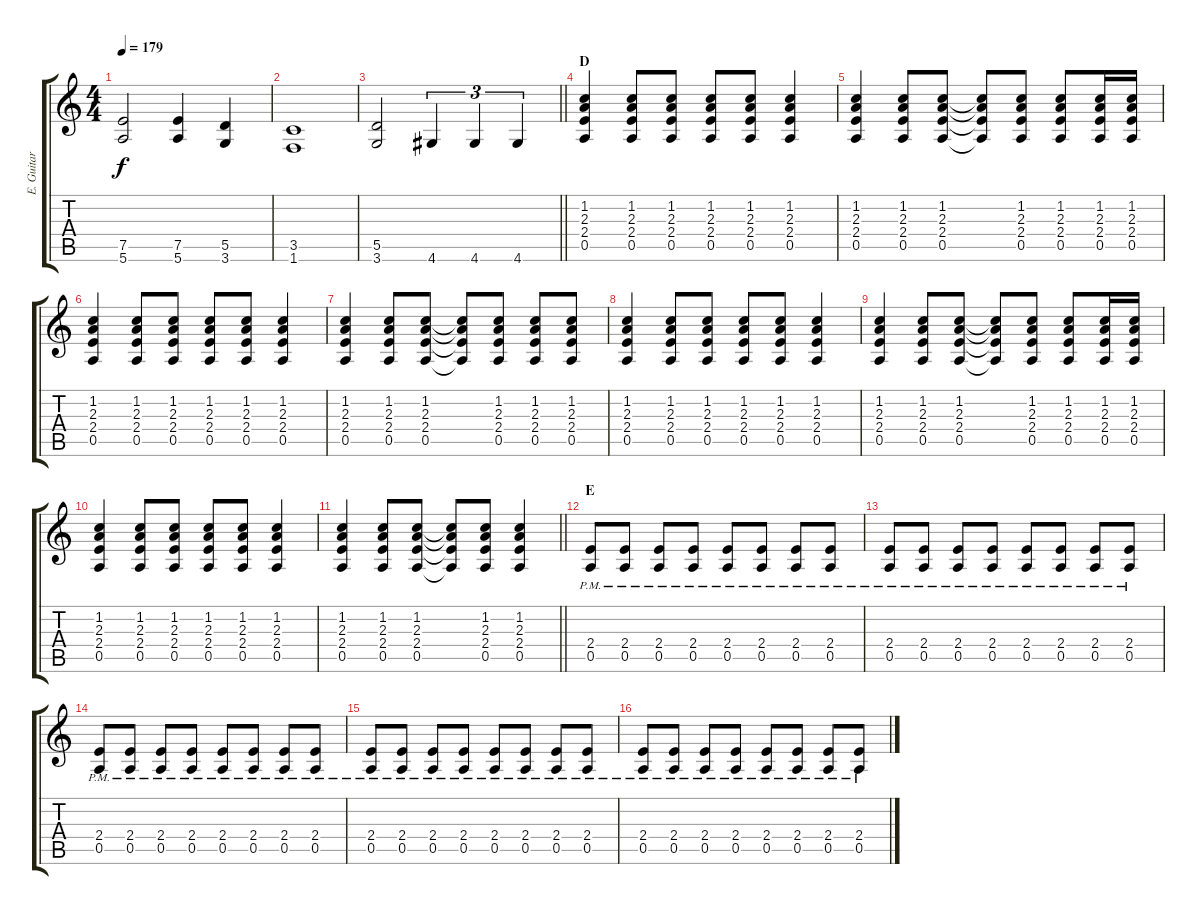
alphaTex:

\track ("E. Guitar I" "E. Guitar ") {instrument overdrivenguitar}
\staff {score tabs}
\tuning (E4 B3 G3 D3 A2 E2) {hide}
\ts (4 4)
\tempo 179
\clef g2
\ks c
(7.5 5.6).2{dy f} (7.5 5.6).4 (5.5 3.6).4 |
(3.5 1.6).1 |
\barLineRight lightlight
(5.5 3.6).2 4.6.4{tu (3 2)} 4.6.4{tu (3 2)} 4.6.4{tu (3 2)} |
\section ("" "D")
(1.2 2.3 2.4 0.5).4 (1.2 2.3 2.4 0.5).8 (1.2 2.3 2.4 0.5).8 (1.2 2.3 2.4 0.5).8 (1.2 2.3 2.4 0.5).8 (1.2 2.3 2.4 0.5).4 |
(1.2 2.3 2.4 0.5).4 (1.2 2.3 2.4 0.5).8 (1.2 2.3 2.4 0.5).8 (1.2{t} 2.3{t} 2.4{t} 0.5{t}).8 (1.2 2.3 2.4 0.5).8 (1.2 2.3 2.4 0.5).8 (1.2 2.3 2.4 0.5).16 (1.2 2.3 2.4 0.5).16 |
(1.2 2.3 2.4 0.5).4 (1.2 2.3 2.4 0.5).8 (1.2 2.3 2.4 0.5).8 (1.2 2.3 2.4 0.5).8 (1.2 2.3 2.4 0.5).8 (1.2 2.3 2.4 0.5).4 |
(1.2 2.3 2.4 0.5).4 (1.2 2.3 2.4 0.5).8 (1.2 2.3 2.4 0.5).8 (1.2{t} 2.3{t} 2.4{t} 0.5{t}).8 (1.2 2.3 2.4 0.5).8 (1.2 2.3 2.4 0.5).8 (1.2 2.3 2.4 0.5).8 |
(1.2 2.3 2.4 0.5).4 (1.2 2.3 2.4 0.5).8 (1.2 2.3 2.4 0.5).8 (1.2 2.3 2.4 0.5).8 (1.2 2.3 2.4 0.5).8 (1.2 2.3 2.4 0.5).4 |
(1.2 2.3 2.4 0.5).4 (1.2 2.3 2.4 0.5).8 (1.2 2.3 2.4 0.5).8 (1.2{t} 2.3{t} 2.4{t} 0.5{t}).8 (1.2 2.3 2.4 0.5).8 (1.2 2.3 2.4 0.5).8 (1.2 2.3 2.4 0.5).16 (1.2 2.3 2.4 0.5).16 |
(1.2 2.3 2.4 0.5).4 (1.2 2.3 2.4 0.5).8 (1.2 2.3 2.4 0.5).8 (1.2 2.3 2.4 0.5).8 (1.2 2.3 2.4 0.5).8 (1.2 2.3 2.4 0.5).4 |
\barLineRight lightlight
(1.2 2.3 2.4 0.5).4 (1.2 2.3 2.4 0.5).8 (1.2 2.3 2.4 0.5).8 (1.2{t} 2.3{t} 2.4{t} 0.5{t}).8 (1.2 2.3 2.4 0.5).8 (1.2 2.3 2.4 0.5).4 |
\section ("" "E")
(2.4{pm} 0.5{pm}).8 (2.4{pm} 0.5{pm}).8 (2.4{pm} 0.5{pm}).8 (2.4{pm} 0.5{pm}).8 (2.4{pm} 0.5{pm}).8 (2.4{pm} 0.5{pm}).8 (2.4{pm} 0.5{pm}).8 (2.4{pm} 0.5{pm}).8 |
(2.4{pm} 0.5{pm}).8 (2.4{pm} 0.5{pm}).8 (2.4{pm} 0.5{pm}).8 (2.4{pm} 0.5{pm}).8 (2.4{pm} 0.5{pm}).8 (2.4{pm} 0.5{pm}).8 (2.4{pm} 0.5{pm}).8 (2.4{pm} 0.5{pm}).8 |
(2.4{pm} 0.5{pm}).8 (2.4{pm} 0.5{pm}).8 (2.4{pm} 0.5{pm}).8 (2.4{pm} 0.5{pm}).8 (2.4{pm} 0.5{pm}).8 (2.4{pm} 0.5{pm}).8 (2.4{pm} 0.5{pm}).8 (2.4{pm} 0.5{pm}).8 |
(2.4{pm} 0.5{pm}).8 (2.4{pm} 0.5{pm}).8 (2.4{pm} 0.5{pm}).8 (2.4{pm} 0.5{pm}).8 (2.4{pm} 0.5{pm}).8 (2.4{pm} 0.5{pm}).8 (2.4{pm} 0.5{pm}).8 (2.4{pm} 0.5{pm}).8 |
(2.4{pm} 0.5{pm}).8 (2.4{pm} 0.5{pm}).8 (2.4{pm} 0.5{pm}).8 (2.4{pm} 0.5{pm}).8 (2.4{pm} 0.5{pm}).8 (2.4{pm} 0.5{pm}).8 (2.4{pm} 0.5{pm}).8 (2.4{pm} 0.5{pm}).8
